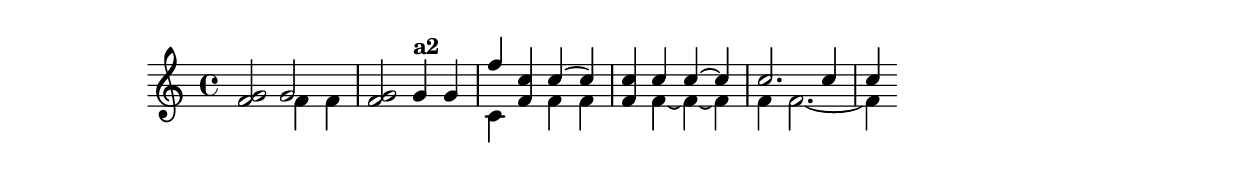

\header {
    texidoc ="The new part combiner stays apart from:
@itemize @bullet
@item different durations,
@item different articulations (taking into account only slur/beam/tie), and
@item wide pitch ranges.
@end itemize
"
    }

\version "2.3.4"

vone =  \relative a' { g2 g    g  g4 g f' c c( c) c c  c ~ c
			     c2. c4   c
			 }
vtwo =  \relative a' { f2 f4 f f2 g4 g c, f f  f  f f~ f ~ f
			     f4 f2. ~ f4

			 }

\score {
   \partcombine \vone \vtwo
   \paper { raggedright = ##t } 
}
 
